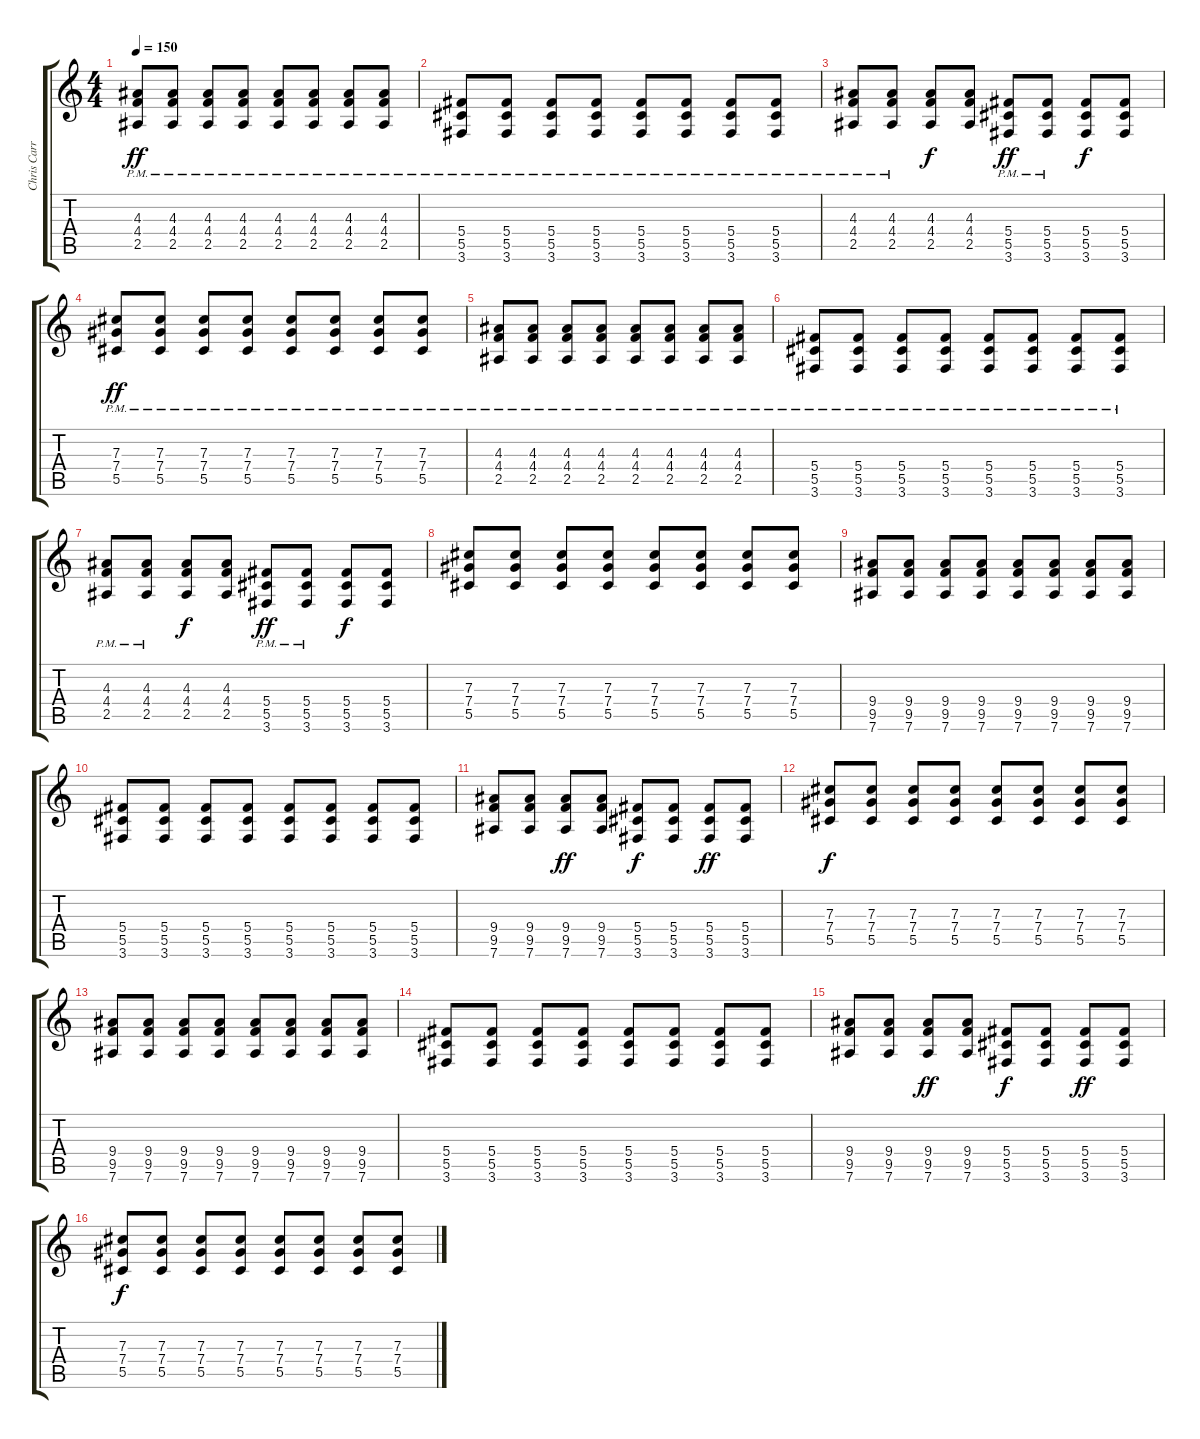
\track ("Chris Carrabba" "Chris Carr") {instrument acousticguitarsteel}
\staff {score tabs}
\tuning (Eb4 Bb3 Gb3 Db3 Ab2 Eb2) {hide}
\ts (4 4)
\tempo 150
\clef g2
\ks c
(4.3{pm} 4.4{pm} 2.5{pm}).8{dy ff} (4.3{pm} 4.4{pm} 2.5{pm}).8 (4.3{pm} 4.4{pm} 2.5{pm}).8 (4.3{pm} 4.4{pm} 2.5{pm}).8 (4.3{pm} 4.4{pm} 2.5{pm}).8 (4.3{pm} 4.4{pm} 2.5{pm}).8 (4.3{pm} 4.4{pm} 2.5{pm}).8 (4.3{pm} 4.4{pm} 2.5{pm}).8 |
(5.4{pm} 5.5{pm} 3.6{pm}).8 (5.4{pm} 5.5{pm} 3.6{pm}).8 (5.4{pm} 5.5{pm} 3.6{pm}).8 (5.4{pm} 5.5{pm} 3.6{pm}).8 (5.4{pm} 5.5{pm} 3.6{pm}).8 (5.4{pm} 5.5{pm} 3.6{pm}).8 (5.4{pm} 5.5{pm} 3.6{pm}).8 (5.4{pm} 5.5{pm} 3.6{pm}).8 |
(4.3{pm} 4.4{pm} 2.5{pm}).8 (4.3{pm} 4.4{pm} 2.5{pm}).8 (4.3 4.4 2.5).8{dy f} (4.3 4.4 2.5).8 (5.4{pm} 5.5{pm} 3.6{pm}).8{dy ff} (5.4{pm} 5.5{pm} 3.6{pm}).8 (5.4 5.5 3.6).8{dy f} (5.4 5.5 3.6).8 |
(7.3{pm} 7.4{pm} 5.5{pm}).8{dy ff} (7.3{pm} 7.4{pm} 5.5{pm}).8 (7.3{pm} 7.4{pm} 5.5{pm}).8 (7.3{pm} 7.4{pm} 5.5{pm}).8 (7.3{pm} 7.4{pm} 5.5{pm}).8 (7.3{pm} 7.4{pm} 5.5{pm}).8 (7.3{pm} 7.4{pm} 5.5{pm}).8 (7.3{pm} 7.4{pm} 5.5{pm}).8 |
(4.3{pm} 4.4{pm} 2.5{pm}).8 (4.3{pm} 4.4{pm} 2.5{pm}).8 (4.3{pm} 4.4{pm} 2.5{pm}).8 (4.3{pm} 4.4{pm} 2.5{pm}).8 (4.3{pm} 4.4{pm} 2.5{pm}).8 (4.3{pm} 4.4{pm} 2.5{pm}).8 (4.3{pm} 4.4{pm} 2.5{pm}).8 (4.3{pm} 4.4{pm} 2.5{pm}).8 |
(5.4{pm} 5.5{pm} 3.6{pm}).8 (5.4{pm} 5.5{pm} 3.6{pm}).8 (5.4{pm} 5.5{pm} 3.6{pm}).8 (5.4{pm} 5.5{pm} 3.6{pm}).8 (5.4{pm} 5.5{pm} 3.6{pm}).8 (5.4{pm} 5.5{pm} 3.6{pm}).8 (5.4{pm} 5.5{pm} 3.6{pm}).8 (5.4{pm} 5.5{pm} 3.6{pm}).8 |
(4.3{pm} 4.4{pm} 2.5{pm}).8 (4.3{pm} 4.4{pm} 2.5{pm}).8 (4.3 4.4 2.5).8{dy f} (4.3 4.4 2.5).8 (5.4{pm} 5.5{pm} 3.6{pm}).8{dy ff} (5.4{pm} 5.5{pm} 3.6{pm}).8 (5.4 5.5 3.6).8{dy f} (5.4 5.5 3.6).8 |
(7.3 7.4 5.5).8 (7.3 7.4 5.5).8 (7.3 7.4 5.5).8 (7.3 7.4 5.5).8 (7.3 7.4 5.5).8 (7.3 7.4 5.5).8 (7.3 7.4 5.5).8 (7.3 7.4 5.5).8 |
(9.4 9.5 7.6).8 (9.4 9.5 7.6).8 (9.4 9.5 7.6).8 (9.4 9.5 7.6).8 (9.4 9.5 7.6).8 (9.4 9.5 7.6).8 (9.4 9.5 7.6).8 (9.4 9.5 7.6).8 |
(5.4 5.5 3.6).8 (5.4 5.5 3.6).8 (5.4 5.5 3.6).8 (5.4 5.5 3.6).8 (5.4 5.5 3.6).8 (5.4 5.5 3.6).8 (5.4 5.5 3.6).8 (5.4 5.5 3.6).8 |
(9.4 9.5 7.6).8 (9.4 9.5 7.6).8 (9.4 9.5 7.6).8{dy ff} (9.4 9.5 7.6).8 (5.4 5.5 3.6).8{dy f} (5.4 5.5 3.6).8 (5.4 5.5 3.6).8{dy ff} (5.4 5.5 3.6).8 |
(7.3 7.4 5.5).8{dy f} (7.3 7.4 5.5).8 (7.3 7.4 5.5).8 (7.3 7.4 5.5).8 (7.3 7.4 5.5).8 (7.3 7.4 5.5).8 (7.3 7.4 5.5).8 (7.3 7.4 5.5).8 |
(9.4 9.5 7.6).8 (9.4 9.5 7.6).8 (9.4 9.5 7.6).8 (9.4 9.5 7.6).8 (9.4 9.5 7.6).8 (9.4 9.5 7.6).8 (9.4 9.5 7.6).8 (9.4 9.5 7.6).8 |
(5.4 5.5 3.6).8 (5.4 5.5 3.6).8 (5.4 5.5 3.6).8 (5.4 5.5 3.6).8 (5.4 5.5 3.6).8 (5.4 5.5 3.6).8 (5.4 5.5 3.6).8 (5.4 5.5 3.6).8 |
(9.4 9.5 7.6).8 (9.4 9.5 7.6).8 (9.4 9.5 7.6).8{dy ff} (9.4 9.5 7.6).8 (5.4 5.5 3.6).8{dy f} (5.4 5.5 3.6).8 (5.4 5.5 3.6).8{dy ff} (5.4 5.5 3.6).8 |
(7.3 7.4 5.5).8{dy f} (7.3 7.4 5.5).8 (7.3 7.4 5.5).8 (7.3 7.4 5.5).8 (7.3 7.4 5.5).8 (7.3 7.4 5.5).8 (7.3 7.4 5.5).8 (7.3 7.4 5.5).8
